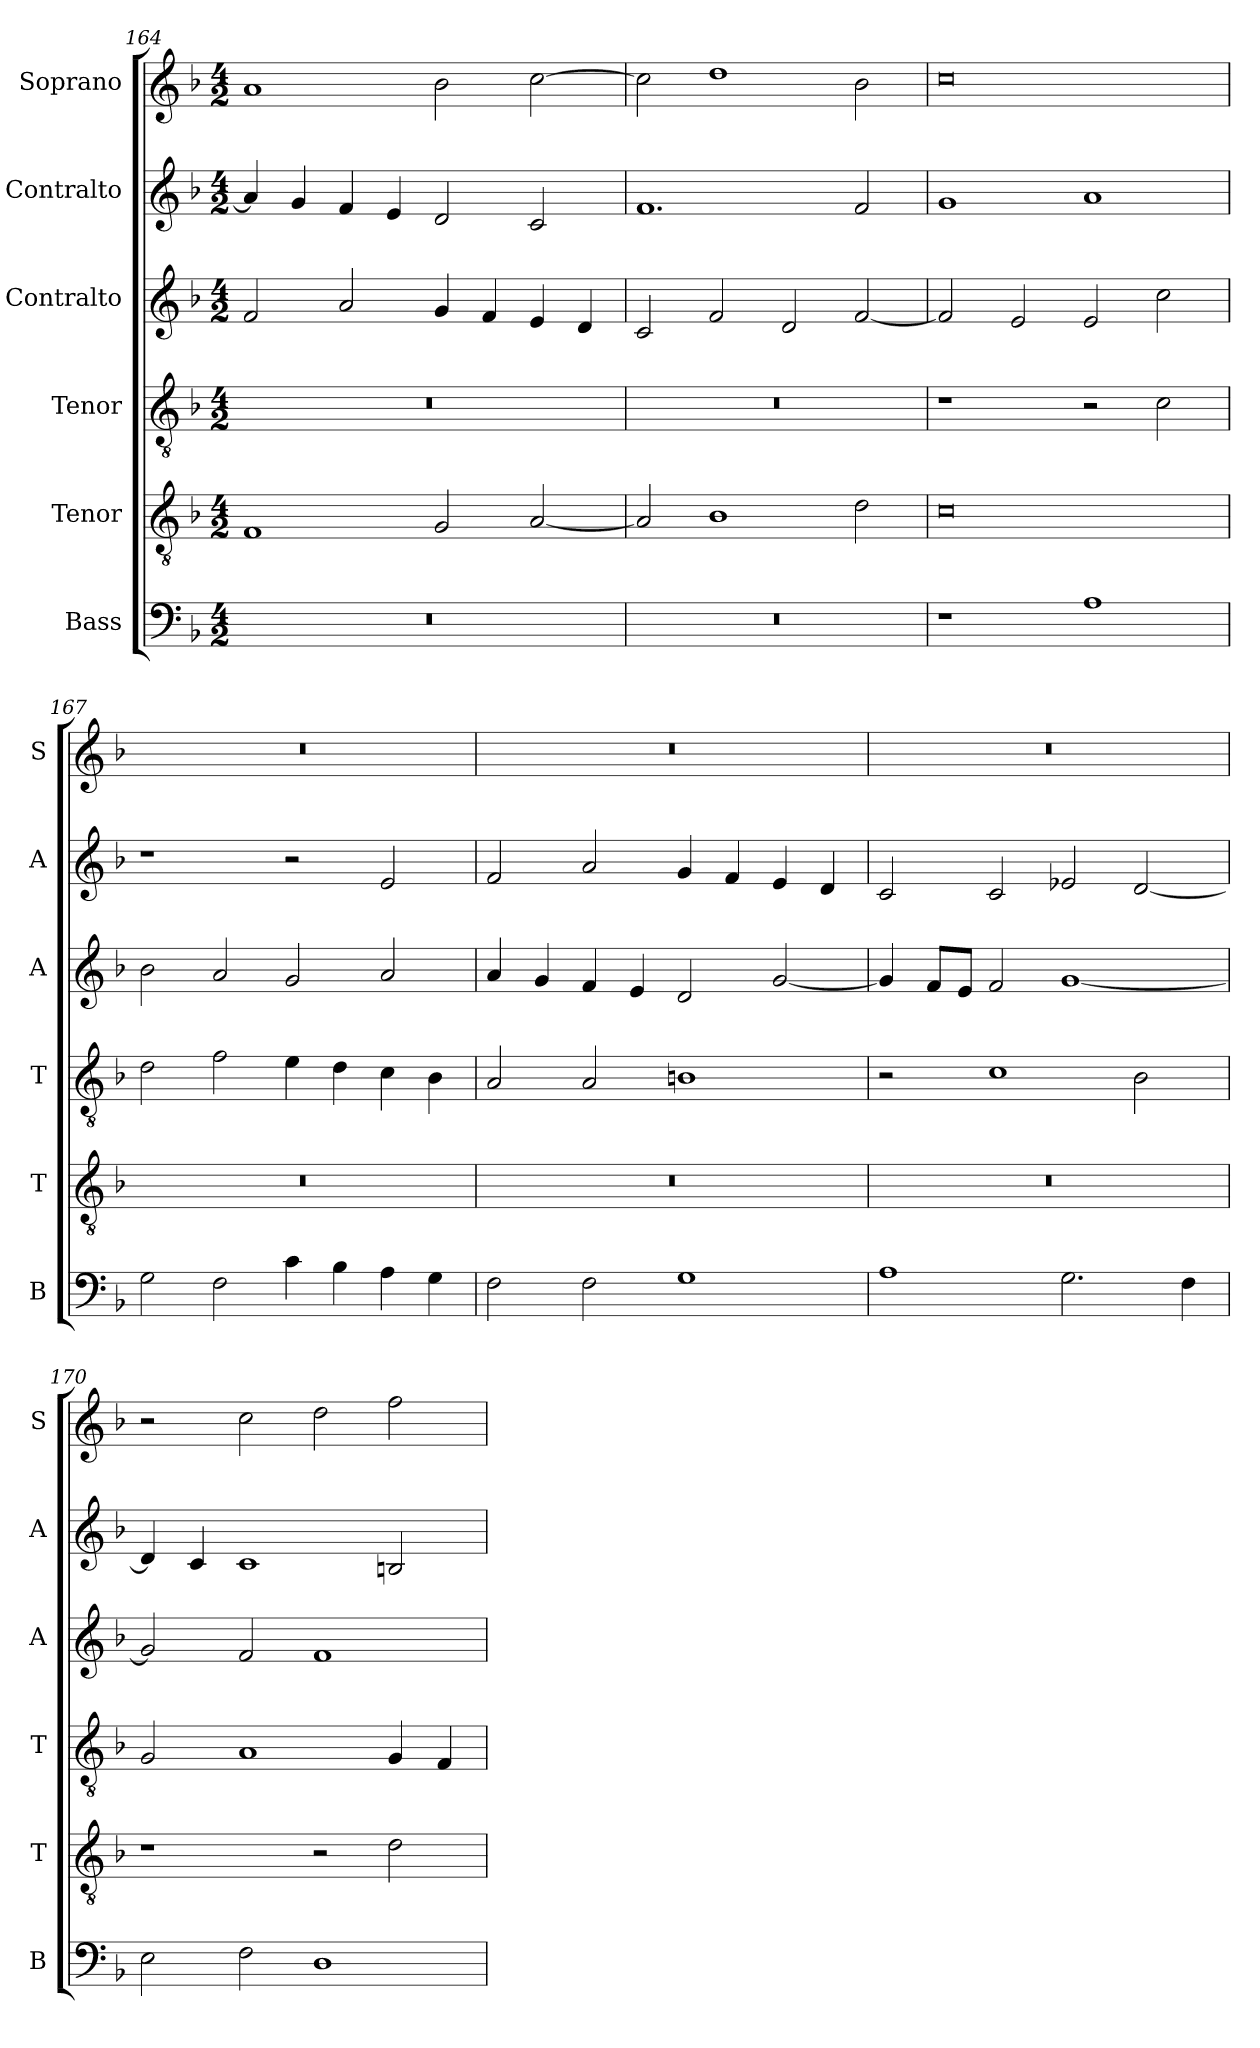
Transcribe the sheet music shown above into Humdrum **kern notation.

**kern	**kern	**kern	**kern	**kern	**kern
*part6	*part5	*part4	*part3	*part2	*part1
*staff6	*staff5	*staff4	*staff3	*staff2	*staff1
*I"Bass	*I"Tenor	*I"Tenor	*I"Contralto	*I"Contralto	*I"Soprano
*I'B	*I'T	*I'T	*I'A	*I'A	*I'S
*clefF4	*clefGv2	*clefGv2	*clefG2	*clefG2	*clefG2
*k[b-]	*k[b-]	*k[b-]	*k[b-]	*k[b-]	*k[b-]
*F:ion	*F:ion	*F:ion	*F:ion	*F:ion	*F:ion
*M4/2	*M4/2	*M4/2	*M4/2	*M4/2	*M4/2
=164	=164	=164	=164	=164	=164
0r	1F	0r	2f	4a]	1a
.	.	.	.	4g	.
.	.	.	2a	4f	.
.	.	.	.	4e	.
.	2G	.	4g	2d	2b-
.	.	.	4f	.	.
.	[2A	.	4e	2c	[2cc
.	.	.	4d	.	.
=165	=165	=165	=165	=165	=165
0r	2A]	0r	2c	1.f	2cc]
.	1B-	.	2f	.	1dd
.	.	.	2d	.	.
.	2d	.	[2f	2f	2b-
=166	=166	=166	=166	=166	=166
1r	0c	1r	2f]	1g	0cc
.	.	.	2e	.	.
1A	.	2r	2e	1a	.
.	.	2c	2cc	.	.
=167	=167	=167	=167	=167	=167
2G	0r	2d	2b-	1r	0r
2F	.	2f	2a	.	.
4c	.	4e	2g	2r	.
4B-	.	4d	.	.	.
4A	.	4c	2a	2e	.
4G	.	4B-	.	.	.
=168	=168	=168	=168	=168	=168
2F	0r	2A	4a	2f	0r
.	.	.	4g	.	.
2F	.	2A	4f	2a	.
.	.	.	4e	.	.
1G	.	1Bn	2d	4g	.
.	.	.	.	4f	.
.	.	.	[2g	4e	.
.	.	.	.	4d	.
=169	=169	=169	=169	=169	=169
1A	0r	2r	4g]	2c	0r
.	.	.	8f/L	.	.
.	.	.	8e/J	.	.
.	.	1c	2f	2c	.
2.G	.	.	[1g	2e-X	.
.	.	2B-	.	[2d	.
4F	.	.	.	.	.
=170	=170	=170	=170	=170	=170
2E	1r	2G	2g]	4d]	2r
.	.	.	.	4c	.
2F	.	1A	2f	1c	2cc
1D	2r	.	1f	.	2dd
.	2d	4G	.	2Bn	2ff
.	.	4F	.	.	.
=	=	=	=	=	=
*-	*-	*-	*-	*-	*-
